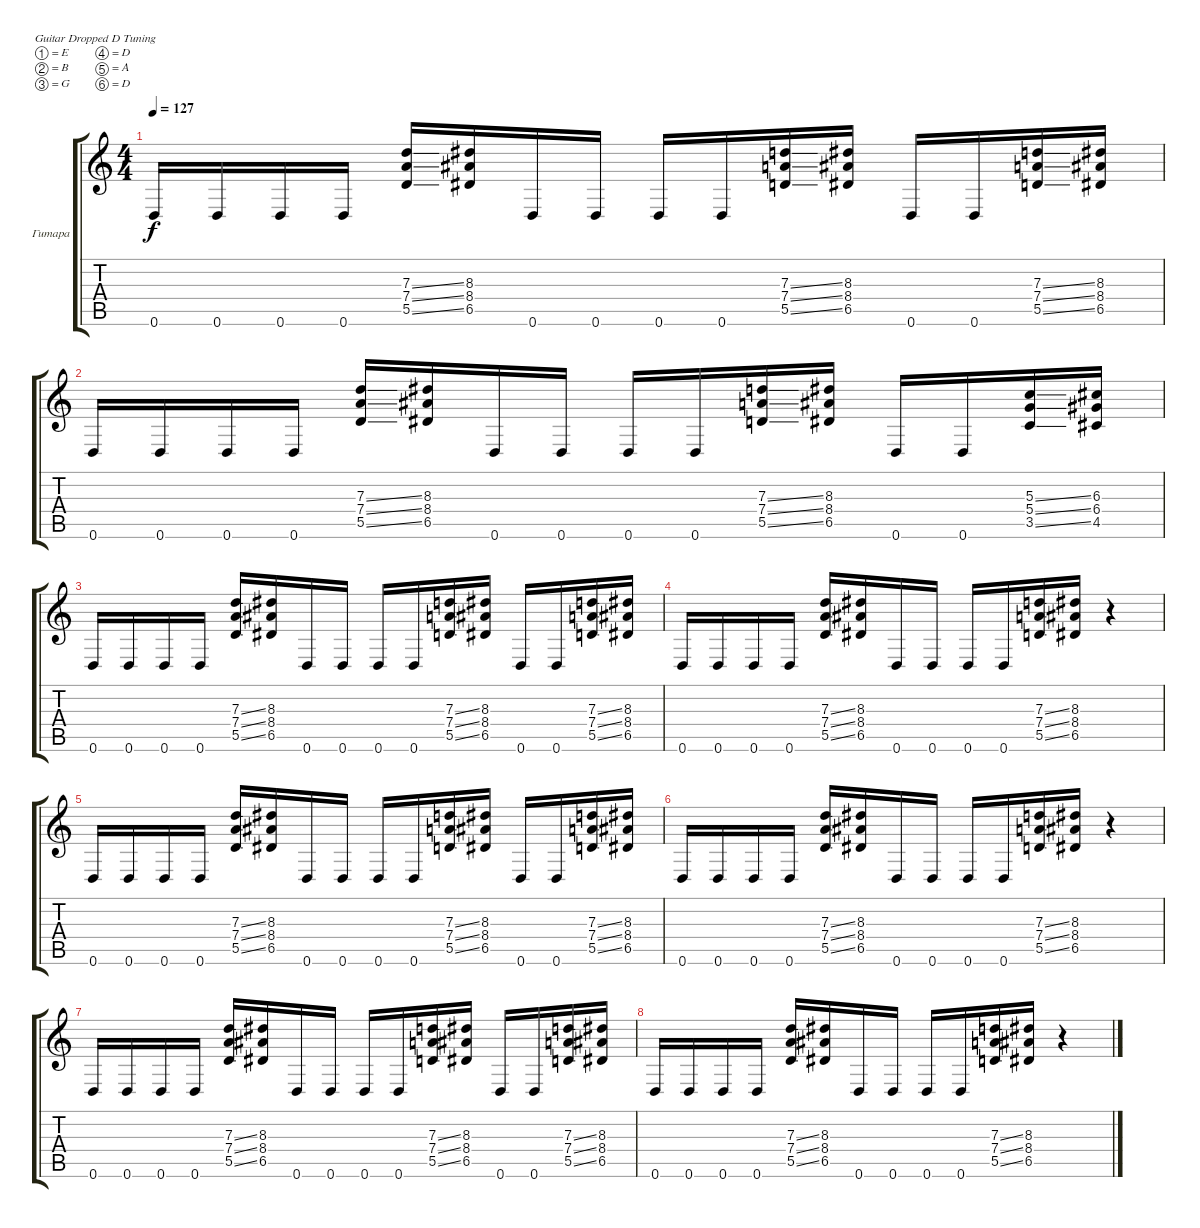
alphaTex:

\bracketExtendMode groupsimilarinstruments
\firstSystemTrackNameOrientation horizontal
\otherSystemsTrackNameOrientation horizontal
\track ("Гитара 1" "Гитара") {instrument distortionguitar}
\staff {score tabs}
\tuning (E4 B3 G3 D3 A2 D2)
\ts (4 4)
\tempo 127
\clef g2
\ks c
0.6.16{dy f} 0.6.16 0.6.16 0.6.16 (7.3{ss} 7.4{ss} 5.5{ss}).16 (8.3 8.4 6.5).16 0.6.16 0.6.16 0.6.16 0.6.16 (7.3{ss} 7.4{ss} 5.5{ss}).16 (8.3 8.4 6.5).16 0.6.16 0.6.16 (7.3{ss} 7.4{ss} 5.5{ss}).16 (8.3 8.4 6.5).16 |
0.6.16 0.6.16 0.6.16 0.6.16 (7.3{ss} 7.4{ss} 5.5{ss}).16 (8.3 8.4 6.5).16 0.6.16 0.6.16 0.6.16 0.6.16 (7.3{ss} 7.4{ss} 5.5{ss}).16 (8.3 8.4 6.5).16 0.6.16 0.6.16 (5.3{ss} 5.4{ss} 3.5{ss}).16 (6.3 6.4 4.5).16 |
0.6.16 0.6.16 0.6.16 0.6.16 (7.3{ss} 7.4{ss} 5.5{ss}).16 (8.3 8.4 6.5).16 0.6.16 0.6.16 0.6.16 0.6.16 (7.3{ss} 7.4{ss} 5.5{ss}).16 (8.3 8.4 6.5).16 0.6.16 0.6.16 (7.3{ss} 7.4{ss} 5.5{ss}).16 (8.3 8.4 6.5).16 |
0.6.16 0.6.16 0.6.16 0.6.16 (7.3{ss} 7.4{ss} 5.5{ss}).16 (8.3 8.4 6.5).16 0.6.16 0.6.16 0.6.16 0.6.16 (7.3{ss} 7.4{ss} 5.5{ss}).16 (8.3 8.4 6.5).16 r.4 |
0.6.16 0.6.16 0.6.16 0.6.16 (7.3{ss} 7.4{ss} 5.5{ss}).16 (8.3 8.4 6.5).16 0.6.16 0.6.16 0.6.16 0.6.16 (7.3{ss} 7.4{ss} 5.5{ss}).16 (8.3 8.4 6.5).16 0.6.16 0.6.16 (7.3{ss} 7.4{ss} 5.5{ss}).16 (8.3 8.4 6.5).16 |
0.6.16 0.6.16 0.6.16 0.6.16 (7.3{ss} 7.4{ss} 5.5{ss}).16 (8.3 8.4 6.5).16 0.6.16 0.6.16 0.6.16 0.6.16 (7.3{ss} 7.4{ss} 5.5{ss}).16 (8.3 8.4 6.5).16 r.4 |
0.6.16 0.6.16 0.6.16 0.6.16 (7.3{ss} 7.4{ss} 5.5{ss}).16 (8.3 8.4 6.5).16 0.6.16 0.6.16 0.6.16 0.6.16 (7.3{ss} 7.4{ss} 5.5{ss}).16 (8.3 8.4 6.5).16 0.6.16 0.6.16 (7.3{ss} 7.4{ss} 5.5{ss}).16 (8.3 8.4 6.5).16 |
0.6.16 0.6.16 0.6.16 0.6.16 (7.3{ss} 7.4{ss} 5.5{ss}).16 (8.3 8.4 6.5).16 0.6.16 0.6.16 0.6.16 0.6.16 (7.3{ss} 7.4{ss} 5.5{ss}).16 (8.3 8.4 6.5).16 r.4
